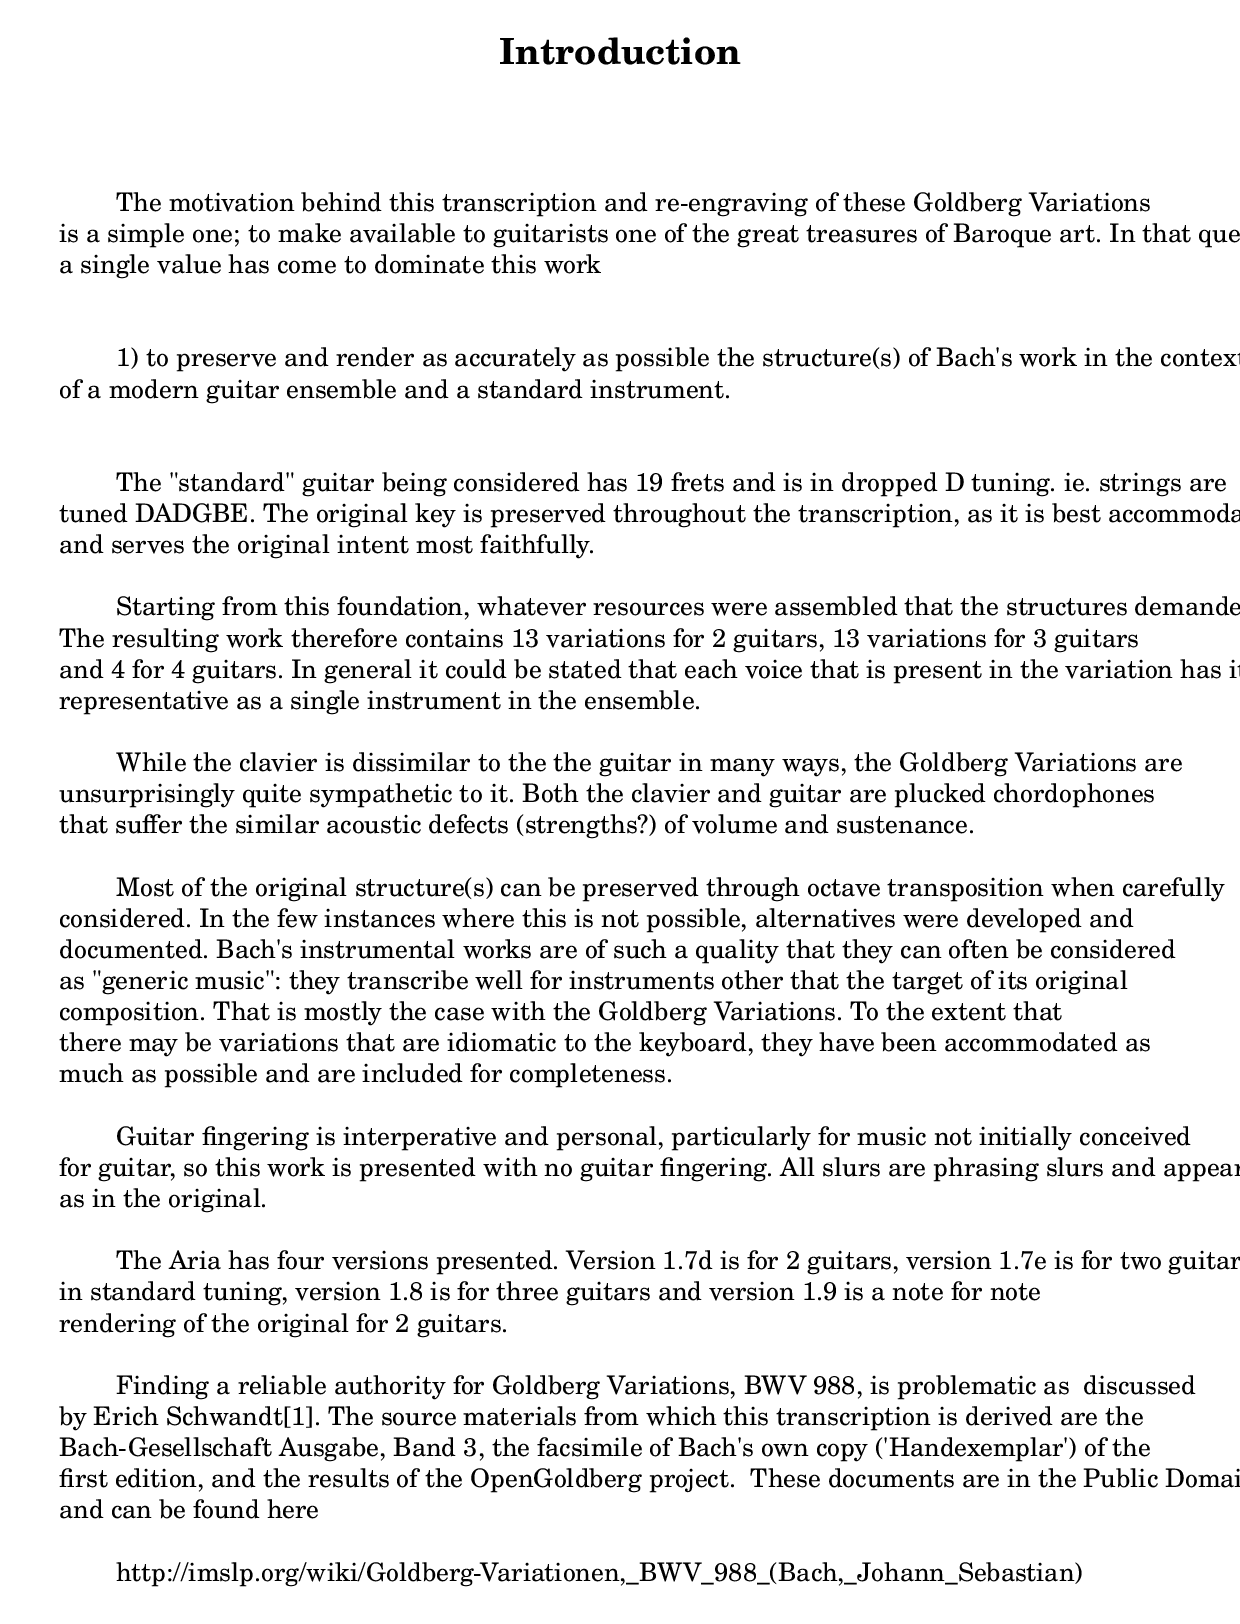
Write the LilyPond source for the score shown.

\version "2.16.2"

\bookpart {

   \paper { print-page-number = ##t }

   \header { title = "Introduction" }

   \tocItem \markup { Introduction }

   \markup { \column { 
	" "
	" "
	" "
	\fontsize #1 {

	" "
	"        The motivation behind this transcription and re-engraving of these Goldberg Variations"
	"is a simple one; to make available to guitarists one of the great treasures of Baroque art. In that quest,"
	"a single value has come to dominate this work"
	" "
	" "
	"        1) to preserve and render as accurately as possible the structure(s) of Bach's work in the context"
	"of a modern guitar ensemble and a standard instrument."
	" "
	" "
	"        The \"standard\" guitar being considered has 19 frets and is in dropped D tuning. ie. strings are"
	"tuned DADGBE. The original key is preserved throughout the transcription, as it is best accommodated"
	"and serves the original intent most faithfully."
	" "
	"        Starting from this foundation, whatever resources were assembled that the structures demanded."
	"The resulting work therefore contains 13 variations for 2 guitars, 13 variations for 3 guitars"
	"and 4 for 4 guitars. In general it could be stated that each voice that is present in the variation has its" 
	"representative as a single instrument in the ensemble."
	" "
	"        While the clavier is dissimilar to the the guitar in many ways, the Goldberg Variations are "
	"unsurprisingly quite sympathetic to it. Both the clavier and guitar are plucked chordophones"
	"that suffer the similar acoustic defects (strengths?) of volume and sustenance."
	" "
	"        Most of the original structure(s) can be preserved through octave transposition when carefully"
	"considered. In the few instances where this is not possible, alternatives were developed and"
	"documented. Bach's instrumental works are of such a quality that they can often be considered"
        "as \"generic music\": they transcribe well for instruments other that the target of its original"
        "composition. That is mostly the case with the Goldberg Variations. To the extent that"
        "there may be variations that are idiomatic to the keyboard, they have been accommodated as"
        "much as possible and are included for completeness."
	" "
	"        Guitar fingering is interperative and personal, particularly for music not initially conceived"
	"for guitar, so this work is presented with no guitar fingering. All slurs are phrasing slurs and appear "
        "as in the original."
	" "
	"        The Aria has four versions presented. Version 1.7d is for 2 guitars, version 1.7e is for two guitars"
	"in standard tuning, version 1.8 is for three guitars and version 1.9 is a note for note"
	"rendering of the original for 2 guitars."
	" "
	"        Finding a reliable authority for Goldberg Variations, BWV 988, is problematic as 
discussed"
	"by Erich Schwandt[1]. The source materials from which this transcription is derived are the"
	"Bach-Gesellschaft Ausgabe, Band 3, the facsimile of Bach's own copy ('Handexemplar') of the"
	"first edition, and the results of the OpenGoldberg project.  These documents are in the Public Domain"
	"and can be found here"
	" "
	"        http://imslp.org/wiki/Goldberg-Variationen,_BWV_988_(Bach,_Johann_Sebastian)"
	" "
	" "
	" "
	" "
}}}
	\markup { [1] http://scholarship.claremont.edu/ppr/vol3/iss1/2 }
}
